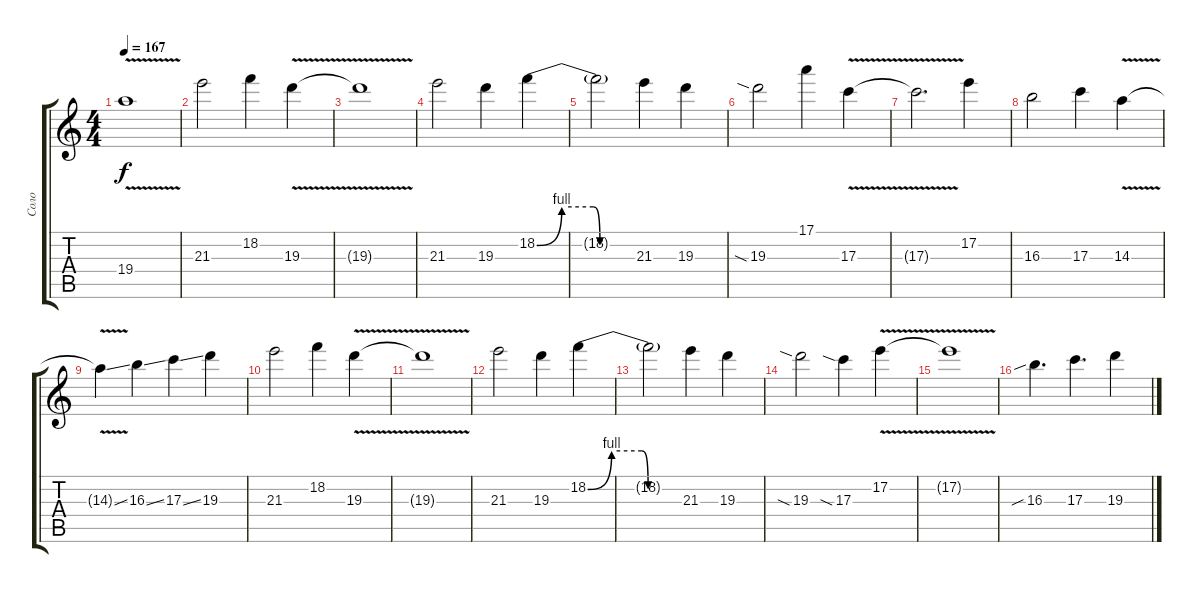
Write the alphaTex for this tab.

\track ("Соло" "Соло") {instrument distortionguitar}
\staff {score tabs}
\tuning (E4 B3 G3 D3 A2 E2) {hide}
\ts (4 4)
\tempo 167
\clef g2
\ks c
19.4{v}.1{dy f} |
21.3.2 18.2.4 19.3{v}.4 |
19.3{t}.1 |
21.3.2 19.3.4 18.2{be (custom 0 0 15 4 34 4 38 0 46 0 51 0 60 0)}.4 |
18.2{t}.2 21.3.4 19.3.4 |
19.3{sia}.2 17.1.4 17.3{v}.4 |
17.3{t}.2{d} 17.2.4 |
16.3.2 17.3.4 14.3{v}.4 |
14.3{ss t}.4 16.3{ss}.4 17.3{ss}.4 19.3.4 |
21.3.2 18.2.4 19.3{v}.4 |
19.3{t}.1 |
21.3.2 19.3.4 18.2{be (custom 0 0 15 4 34 4 38 0 46 0 51 0 60 0)}.4 |
18.2{t}.2 21.3.4 19.3.4 |
19.3{sia}.2 17.3{sia}.4 17.2{v}.4 |
17.2{t}.1 |
16.3{sib}.4{d} 17.3.4{d} 19.3.4
